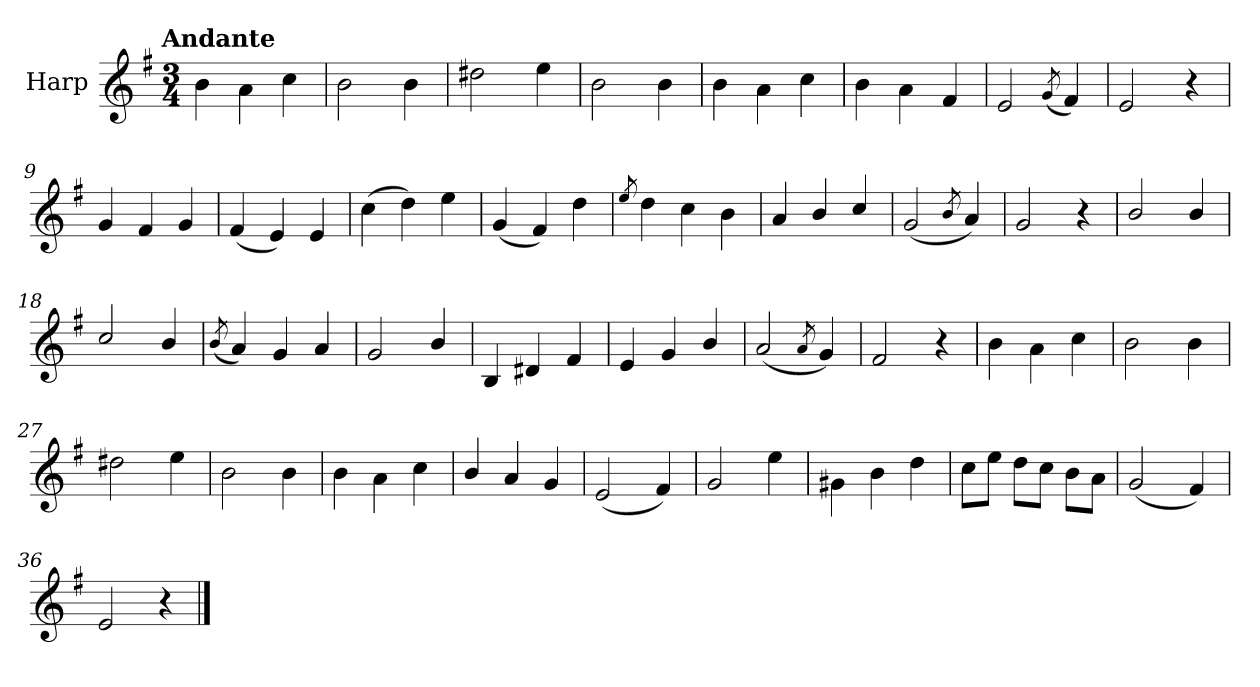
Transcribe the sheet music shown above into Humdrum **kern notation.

**kern
*part1
*staff1
*I"Harp
*I'Hrp.
*clefG2
*k[f#]
!!LO:TX:omd:t=Andante
*M3/4
*MM92
=1
4b\
4a\
4cc\
=2
2b\
4b\
=3
2dd#X\
4ee\
=4
2b\
4b\
=5
4b\
4a\
4cc\
=6
4b\
4a\
4f#/
=7
2e/
(<8qg/
4f#/)
=8
2e/
4r
=9
4g/
4f#/
4g/
=10
(<4f#/
4e/)
4e/
=11
(>4cc\
4dd\)
4ee\
=12
(<4g/
4f#/)
4dd\
!!LO:LB:g=z
=13
8qee/
4dd\
4cc\
4b\
=14
4a/
4b/
4cc/
=15
(<2g/
8qb/
4a/)
=16
2g/
4r
=17
2b/
4b/
=18
2cc/
4b/
=19
(<8qb/
4a/)
4g/
4a/
=20
2g/
4b/
=21
4B/
4d#X/
4f#/
=22
4e/
4g/
4b/
=23
(<2a/
8qa/
4g/)
!!LO:LB:g=z
=24
2f#/
4r
=25
4b\
4a\
4cc\
=26
2b\
4b\
=27
2dd#X\
4ee\
=28
2b\
4b\
=29
4b\
4a\
4cc\
=30
4b/
4a/
4g/
=31
(<2e/
4f#/)
=32
2g/
4ee\
=33
4g#X\
4b\
4dd\
=34
8cc\L
8ee\J
8dd\L
8cc\J
8b\L
8a\J
=35
(<2g/
4f#/)
!!LO:LB:g=z
=36
2e/
4r
==
*-
